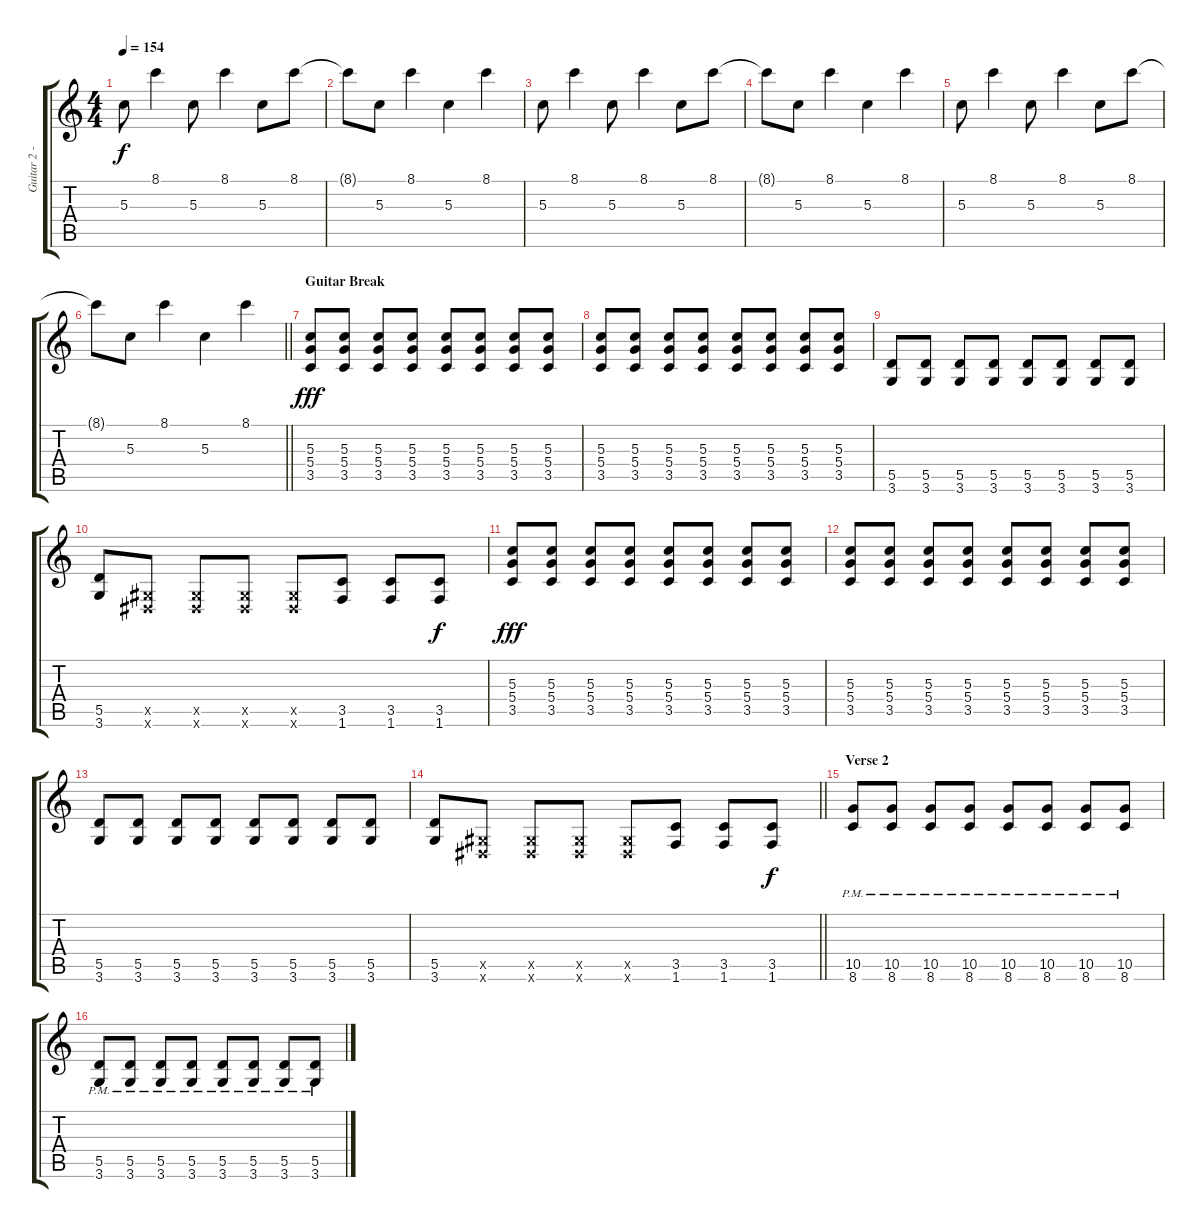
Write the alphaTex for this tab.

\track ("Guitar 2 - Tom " "Guitar 2 -") {instrument distortionguitar}
\staff {score tabs}
\tuning (E4 B3 G3 D3 A2 E2) {hide}
\ts (4 4)
\tempo 154
\clef g2
\ks c
5.3.8{dy f} 8.1.4 5.3.8 8.1.4 5.3.8 8.1.8 |
8.1{t}.8 5.3.8 8.1.4 5.3.4 8.1.4 |
5.3.8 8.1.4 5.3.8 8.1.4 5.3.8 8.1.8 |
8.1{t}.8 5.3.8 8.1.4 5.3.4 8.1.4 |
5.3.8 8.1.4 5.3.8 8.1.4 5.3.8 8.1.8 |
\barLineRight lightlight
8.1{t}.8 5.3.8 8.1.4 5.3.4 8.1.4 |
\section ("" "Guitar Break")
(5.3 5.4 3.5).8{dy fff volume 16 instrument distortionguitar} (5.3 5.4 3.5).8 (5.3 5.4 3.5).8 (5.3 5.4 3.5).8 (5.3 5.4 3.5).8 (5.3 5.4 3.5).8 (5.3 5.4 3.5).8 (5.3 5.4 3.5).8 |
(5.3 5.4 3.5).8 (5.3 5.4 3.5).8 (5.3 5.4 3.5).8 (5.3 5.4 3.5).8 (5.3 5.4 3.5).8 (5.3 5.4 3.5).8 (5.3 5.4 3.5).8 (5.3 5.4 3.5).8 |
(5.5 3.6).8 (5.5 3.6).8 (5.5 3.6).8 (5.5 3.6).8 (5.5 3.6).8 (5.5 3.6).8 (5.5 3.6).8 (5.5 3.6).8 |
(5.5 3.6).8 (-1.5{x} -1.6{x}).8 (-1.5{x} -1.6{x}).8 (-1.5{x} -1.6{x}).8 (-1.5{x} -1.6{x}).8 (3.5 1.6).8 (3.5 1.6).8 (3.5 1.6).8{dy f} |
(5.3 5.4 3.5).8{dy fff} (5.3 5.4 3.5).8 (5.3 5.4 3.5).8 (5.3 5.4 3.5).8 (5.3 5.4 3.5).8 (5.3 5.4 3.5).8 (5.3 5.4 3.5).8 (5.3 5.4 3.5).8 |
(5.3 5.4 3.5).8 (5.3 5.4 3.5).8 (5.3 5.4 3.5).8 (5.3 5.4 3.5).8 (5.3 5.4 3.5).8 (5.3 5.4 3.5).8 (5.3 5.4 3.5).8 (5.3 5.4 3.5).8 |
(5.5 3.6).8 (5.5 3.6).8 (5.5 3.6).8 (5.5 3.6).8 (5.5 3.6).8 (5.5 3.6).8 (5.5 3.6).8 (5.5 3.6).8 |
\barLineRight lightlight
(5.5 3.6).8 (-1.5{x} -1.6{x}).8 (-1.5{x} -1.6{x}).8 (-1.5{x} -1.6{x}).8 (-1.5{x} -1.6{x}).8 (3.5 1.6).8 (3.5 1.6).8 (3.5 1.6).8{dy f} |
\section ("" "Verse 2 ")
(10.5 8.6{pm}).8{volume 12} (10.5 8.6{pm}).8 (10.5 8.6{pm}).8 (10.5 8.6{pm}).8 (10.5 8.6{pm}).8 (10.5 8.6{pm}).8 (10.5 8.6{pm}).8 (10.5 8.6{pm}).8 |
(5.5 3.6{pm}).8 (5.5 3.6{pm}).8 (5.5 3.6{pm}).8 (5.5 3.6{pm}).8 (5.5 3.6{pm}).8 (5.5 3.6{pm}).8 (5.5 3.6{pm}).8 (5.5 3.6{pm}).8
